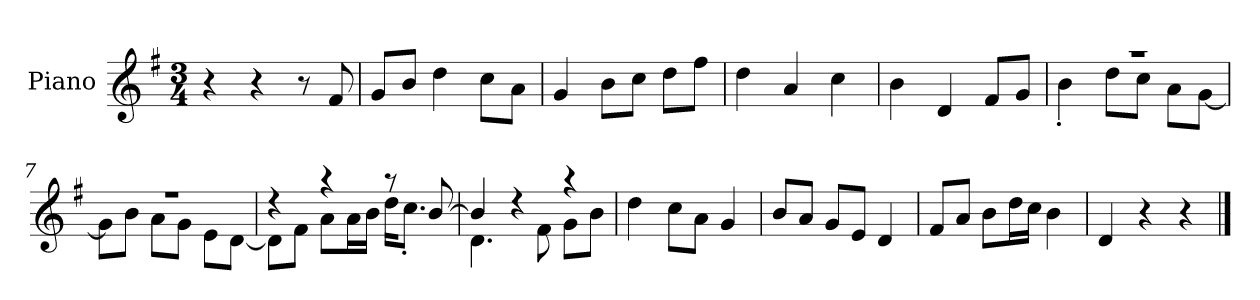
**kern
*part1
*staff1
*I"Piano
*I'P-no
*clefG2
*k[f#]
*M3/4
*MM179
=1
4r
4r
8r
8f#/
=2
8g/L
8b/J
4dd\
8cc\L
8a\J
=3
4g/
8b\L
8cc\J
8dd\L
8ff#\J
=4
4dd\
4a/
4cc\
=5
4b\
4d/
8f#/L
8g/J
=6
*^
2.r	4b'\
.	8dd\L
.	8cc\J
.	8a\L
.	[8g\J
=7	=7
2.r	8g\L]
.	8b\J
.	8a\L
.	8g\J
.	8e\L
.	[8d\J
!!LO:LB:g=z	!!
=8	=8
4r	8d\L]
.	8f#\J
4r	8a\L
.	16a\L
.	16b\JJ
8r	16dd\KL
.	8.cc'\J
[8b/	.
=9	=9
4b/]	4.d\
4r	.
.	8f#\
4r	8g\L
.	8b\J
*v	*v
=10
4dd\
8cc\L
8a\J
4g/
=11
8b/L
8a/J
8g/L
8e/J
4d/
=12
8f#/L
8a/J
8b\L
16dd\L
16cc\JJ
4b\
=13
4d/
4r
4r
==
*-
